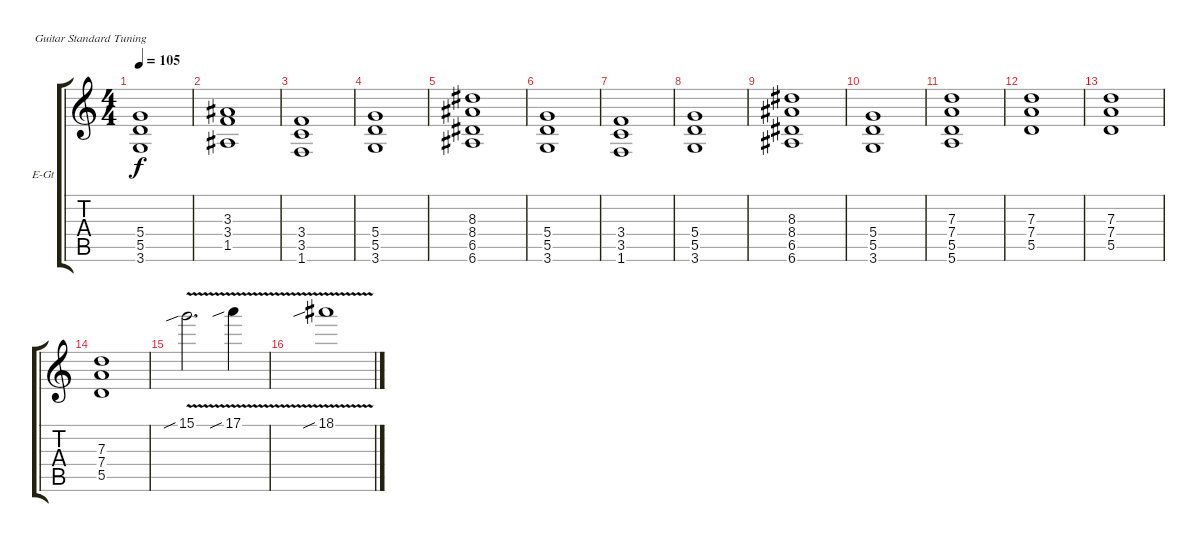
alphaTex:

\defaultSystemsLayout 4
\bracketExtendMode groupsimilarinstruments
\firstSystemTrackNameOrientation horizontal
\otherSystemsTrackNameOrientation horizontal
\track ("Electric Guitar" "E-Gt") {instrument overdrivenguitar}
\staff {score tabs}
\tuning (E4 B3 G3 D3 A2 E2)
\ts (4 4)
\tempo 105
\clef g2
\scale
0.333333
\ks c
(3.6 5.5 5.4).1{dy f} |
\scale
0.333333 (1.5 3.4 3.3).1 |
\scale
0.333333 (1.6 3.5 3.4).1 |
\scale
0.333333 (5.4 5.5 3.6).1 |
\scale
0.333333 (6.6 6.5 8.4 8.3).1 |
\scale
0.333333 (3.6 5.5 5.4).1 |
\scale
0.333333 (3.4 3.5 1.6).1 |
\scale
0.333333 (3.6 5.5 5.4).1 |
\scale
0.333333 (6.6 6.5 8.4 8.3).1 |
\scale
0.333333 (3.6 5.5 5.4).1 |
\scale
0.333333 (7.4 5.5 5.6 7.3).1 |
\scale
0.333333 (5.5 7.4 7.3).1 |
\scale
0.333333 (5.5 7.4 7.3).1 |
\scale
0.333333 (5.5 7.4 7.3).1 |
15.1{v sib}.2{d} 17.1{v sib}.4 |
18.1{v sib}.1
